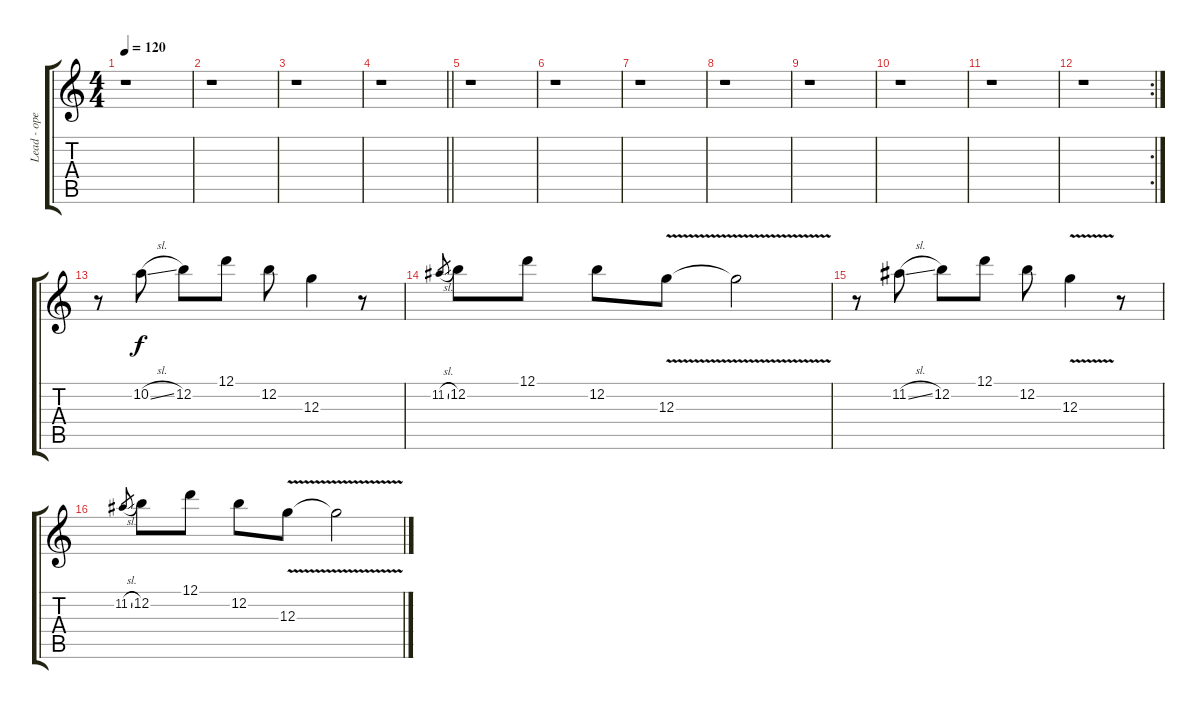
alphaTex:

\track ("Lead - open G tuning - w/dist" "Lead - ope") {instrument distortionguitar}
\staff {score tabs}
\tuning (D4 B3 G3 D3 G2 D2) {hide}
\ts (4 4)
\tempo 120
\clef g2
\ks c
r.1{dy f} |
r.1 |
r.1 |
\barLineRight lightlight
r.1 |
r.1 |
r.1 |
r.1 |
r.1 |
r.1 |
r.1 |
r.1 |
\rc 2
r.1 |
r.8 10.2{sl}.8 12.2.8 12.1.8 12.2.8 12.3.4 r.8 |
11.2{sl}.8{gr} 12.2.8 12.1.8 12.2.8 12.3{v}.8 12.3{v t}.2 |
r.8 11.2{sl}.8 12.2.8 12.1.8 12.2.8 12.3{v}.4 r.8 |
11.2{sl}.8{gr} 12.2.8 12.1.8 12.2.8 12.3{v}.8 12.3{v t}.2
